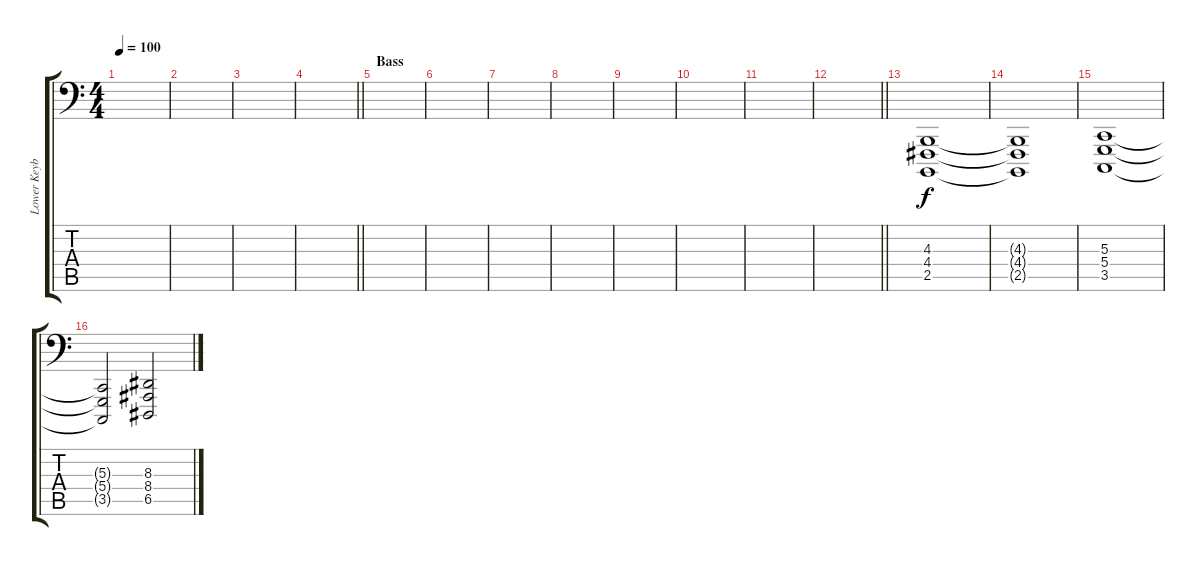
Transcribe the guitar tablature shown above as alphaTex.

\track ("Lower Keyboards 3" "Lower Keyb") {instrument brightacousticpiano}
\staff {score tabs}
\tuning (E2 B1 G1 D1 A0 E0) {hide}
\ts (4 4)
\tempo 100
\clef f4
\ks c
|
|
|
\barLineRight lightlight
|
\section ("" "Bass")
|
|
|
|
|
|
|
\barLineRight lightlight
|
(4.3 4.4 2.5).1 |
(4.3{t} 4.4{t} 2.5{t}).1 |
(5.3 5.4 3.5).1 |
(5.3{t} 5.4{t} 3.5{t}).2 (8.3 8.4 6.5).2
